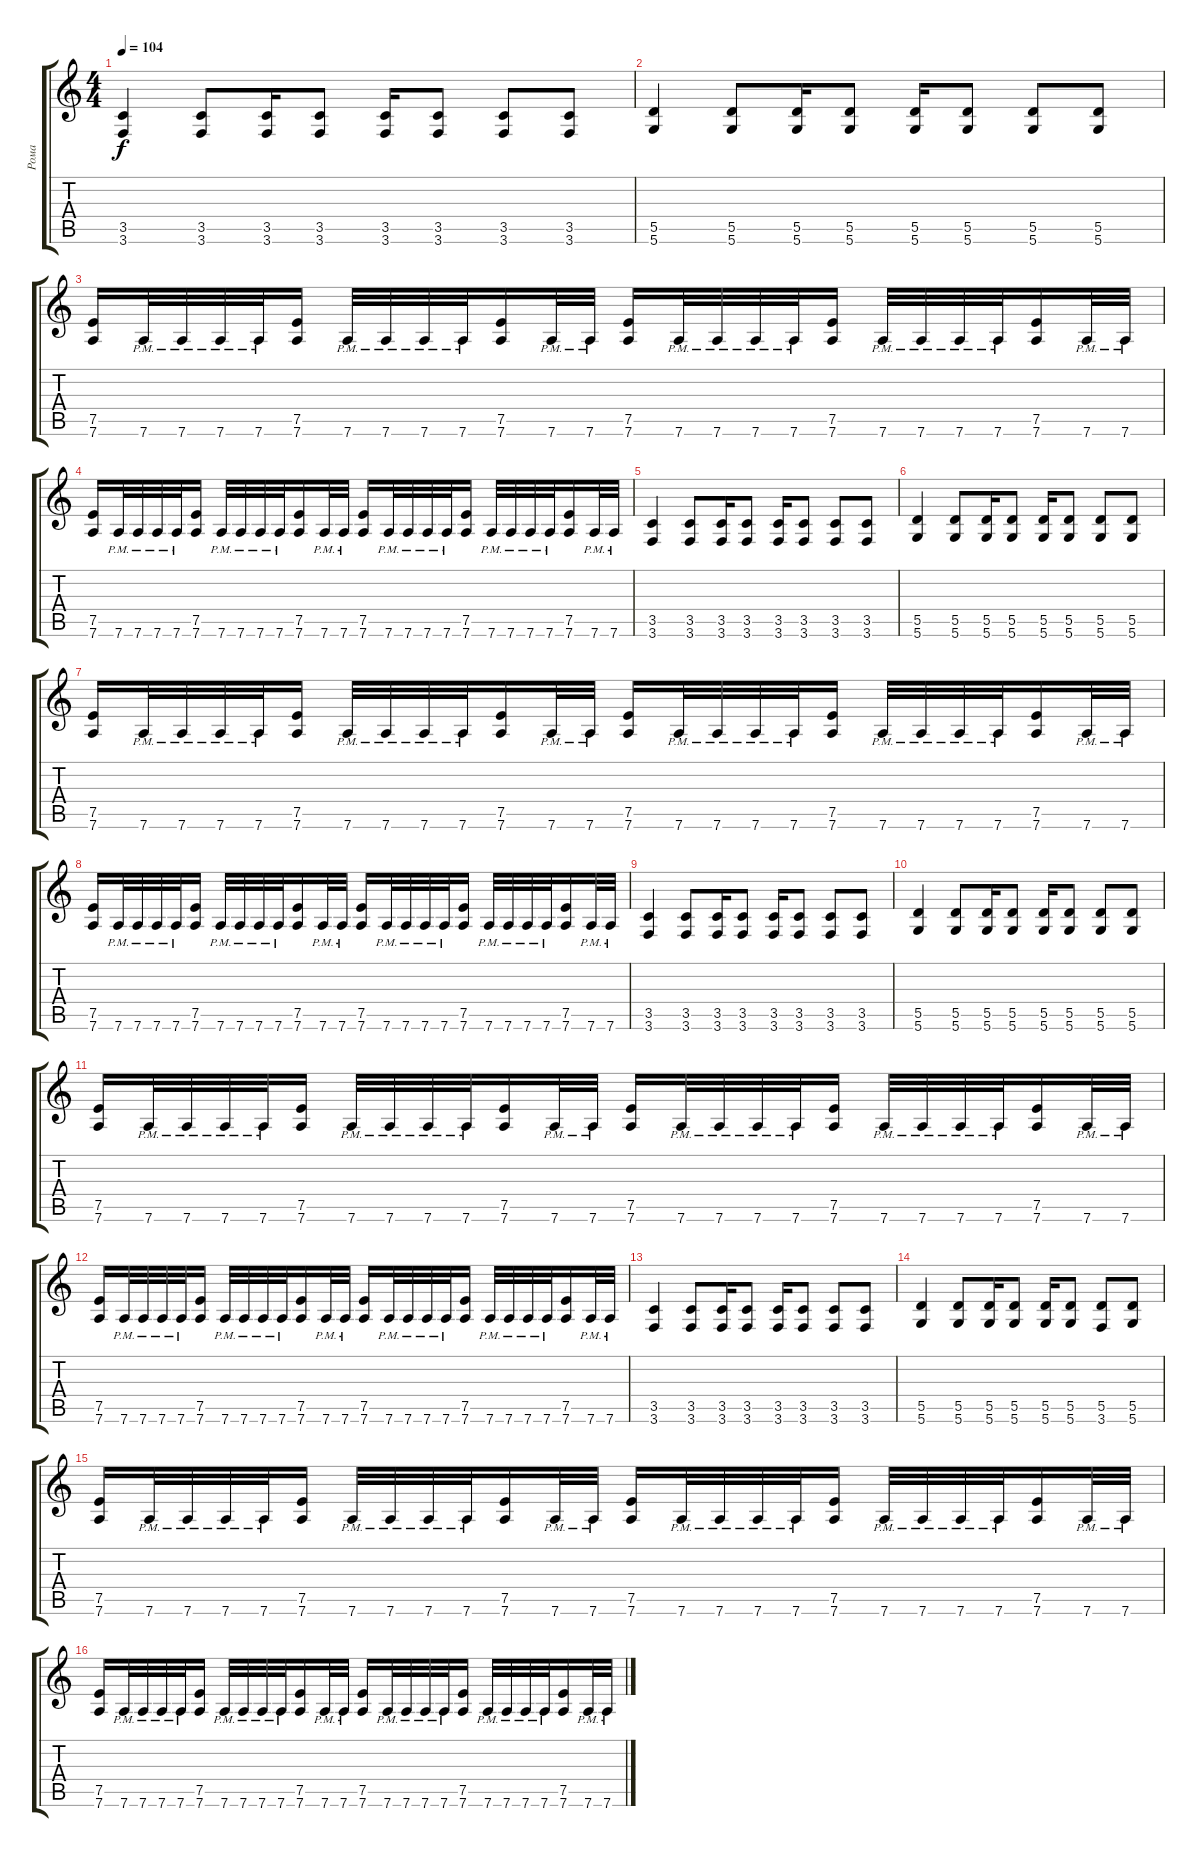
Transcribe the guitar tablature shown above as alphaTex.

\track ("Рома" "Рома") {instrument distortionguitar}
\staff {score tabs}
\tuning (E4 B3 G3 D3 A2 D2) {hide}
\ts (4 4)
\tempo 104
\clef g2
\ks c
(3.5 3.6).4{dy f} (3.5 3.6).8 (3.5 3.6).16 (3.5 3.6).8 (3.5 3.6).16 (3.5 3.6).8 (3.5 3.6).8 (3.5 3.6).8 |
(5.5 5.6).4 (5.5 5.6).8 (5.5 5.6).16 (5.5 5.6).8 (5.5 5.6).16 (5.5 5.6).8 (5.5 5.6).8 (5.5 5.6).8 |
(7.5 7.6).16 7.6{pm}.32 7.6{pm}.32 7.6{pm}.32 7.6{pm}.32 (7.5 7.6).16 7.6{pm}.32 7.6{pm}.32 7.6{pm}.32 7.6{pm}.32 (7.5 7.6).16 7.6{pm}.32 7.6{pm}.32 (7.5 7.6).16 7.6{pm}.32 7.6{pm}.32 7.6{pm}.32 7.6{pm}.32 (7.5 7.6).16 7.6{pm}.32 7.6{pm}.32 7.6{pm}.32 7.6{pm}.32 (7.5 7.6).16 7.6{pm}.32 7.6{pm}.32 |
(7.5 7.6).16 7.6{pm}.32 7.6{pm}.32 7.6{pm}.32 7.6{pm}.32 (7.5 7.6).16 7.6{pm}.32 7.6{pm}.32 7.6{pm}.32 7.6{pm}.32 (7.5 7.6).16 7.6{pm}.32 7.6{pm}.32 (7.5 7.6).16 7.6{pm}.32 7.6{pm}.32 7.6{pm}.32 7.6{pm}.32 (7.5 7.6).16 7.6{pm}.32 7.6{pm}.32 7.6{pm}.32 7.6{pm}.32 (7.5 7.6).16 7.6{pm}.32 7.6{pm}.32 |
(3.5 3.6).4 (3.5 3.6).8 (3.5 3.6).16 (3.5 3.6).8 (3.5 3.6).16 (3.5 3.6).8 (3.5 3.6).8 (3.5 3.6).8 |
(5.5 5.6).4 (5.5 5.6).8 (5.5 5.6).16 (5.5 5.6).8 (5.5 5.6).16 (5.5 5.6).8 (5.5 5.6).8 (5.5 5.6).8 |
(7.5 7.6).16 7.6{pm}.32 7.6{pm}.32 7.6{pm}.32 7.6{pm}.32 (7.5 7.6).16 7.6{pm}.32 7.6{pm}.32 7.6{pm}.32 7.6{pm}.32 (7.5 7.6).16 7.6{pm}.32 7.6{pm}.32 (7.5 7.6).16 7.6{pm}.32 7.6{pm}.32 7.6{pm}.32 7.6{pm}.32 (7.5 7.6).16 7.6{pm}.32 7.6{pm}.32 7.6{pm}.32 7.6{pm}.32 (7.5 7.6).16 7.6{pm}.32 7.6{pm}.32 |
(7.5 7.6).16 7.6{pm}.32 7.6{pm}.32 7.6{pm}.32 7.6{pm}.32 (7.5 7.6).16 7.6{pm}.32 7.6{pm}.32 7.6{pm}.32 7.6{pm}.32 (7.5 7.6).16 7.6{pm}.32 7.6{pm}.32 (7.5 7.6).16 7.6{pm}.32 7.6{pm}.32 7.6{pm}.32 7.6{pm}.32 (7.5 7.6).16 7.6{pm}.32 7.6{pm}.32 7.6{pm}.32 7.6{pm}.32 (7.5 7.6).16 7.6{pm}.32 7.6{pm}.32 |
(3.5 3.6).4 (3.5 3.6).8 (3.5 3.6).16 (3.5 3.6).8 (3.5 3.6).16 (3.5 3.6).8 (3.5 3.6).8 (3.5 3.6).8 |
(5.5 5.6).4 (5.5 5.6).8 (5.5 5.6).16 (5.5 5.6).8 (5.5 5.6).16 (5.5 5.6).8 (5.5 5.6).8 (5.5 5.6).8 |
(7.5 7.6).16 7.6{pm}.32 7.6{pm}.32 7.6{pm}.32 7.6{pm}.32 (7.5 7.6).16 7.6{pm}.32 7.6{pm}.32 7.6{pm}.32 7.6{pm}.32 (7.5 7.6).16 7.6{pm}.32 7.6{pm}.32 (7.5 7.6).16 7.6{pm}.32 7.6{pm}.32 7.6{pm}.32 7.6{pm}.32 (7.5 7.6).16 7.6{pm}.32 7.6{pm}.32 7.6{pm}.32 7.6{pm}.32 (7.5 7.6).16 7.6{pm}.32 7.6{pm}.32 |
(7.5 7.6).16 7.6{pm}.32 7.6{pm}.32 7.6{pm}.32 7.6{pm}.32 (7.5 7.6).16 7.6{pm}.32 7.6{pm}.32 7.6{pm}.32 7.6{pm}.32 (7.5 7.6).16 7.6{pm}.32 7.6{pm}.32 (7.5 7.6).16 7.6{pm}.32 7.6{pm}.32 7.6{pm}.32 7.6{pm}.32 (7.5 7.6).16 7.6{pm}.32 7.6{pm}.32 7.6{pm}.32 7.6{pm}.32 (7.5 7.6).16 7.6{pm}.32 7.6{pm}.32 |
(3.5 3.6).4 (3.5 3.6).8 (3.5 3.6).16 (3.5 3.6).8 (3.5 3.6).16 (3.5 3.6).8 (3.5 3.6).8 (3.5 3.6).8 |
(5.5 5.6).4 (5.5 5.6).8 (5.5 5.6).16 (5.5 5.6).8 (5.5 5.6).16 (5.5 5.6).8 (5.5 3.6).8 (5.5 5.6).8 |
(7.5 7.6).16 7.6{pm}.32 7.6{pm}.32 7.6{pm}.32 7.6{pm}.32 (7.5 7.6).16 7.6{pm}.32 7.6{pm}.32 7.6{pm}.32 7.6{pm}.32 (7.5 7.6).16 7.6{pm}.32 7.6{pm}.32 (7.5 7.6).16 7.6{pm}.32 7.6{pm}.32 7.6{pm}.32 7.6{pm}.32 (7.5 7.6).16 7.6{pm}.32 7.6{pm}.32 7.6{pm}.32 7.6{pm}.32 (7.5 7.6).16 7.6{pm}.32 7.6{pm}.32 |
(7.5 7.6).16 7.6{pm}.32 7.6{pm}.32 7.6{pm}.32 7.6{pm}.32 (7.5 7.6).16 7.6{pm}.32 7.6{pm}.32 7.6{pm}.32 7.6{pm}.32 (7.5 7.6).16 7.6{pm}.32 7.6{pm}.32 (7.5 7.6).16 7.6{pm}.32 7.6{pm}.32 7.6{pm}.32 7.6{pm}.32 (7.5 7.6).16 7.6{pm}.32 7.6{pm}.32 7.6{pm}.32 7.6{pm}.32 (7.5 7.6).16 7.6{pm}.32 7.6{pm}.32
